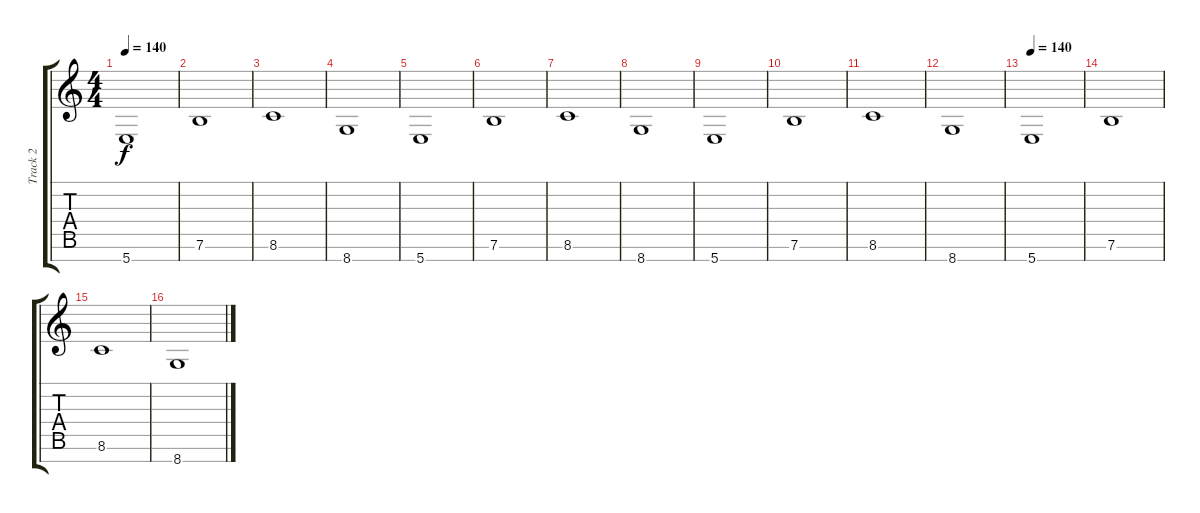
\track ("Track 2" "Track 2") {instrument electricbassfinger}
\staff {score tabs}
\tuning (E4 B3 G3 D3 A2 E2 B1) {hide}
\ts (4 4)
\tempo 140
\clef g2
\ks c
5.7.1{dy f} |
7.6.1 |
8.6.1 |
8.7.1 |
5.7.1 |
7.6.1 |
8.6.1 |
8.7.1 |
5.7.1 |
7.6.1 |
8.6.1 |
8.7.1 |
\tempo 140
5.7.1 |
7.6.1 |
8.6.1 |
8.7.1
